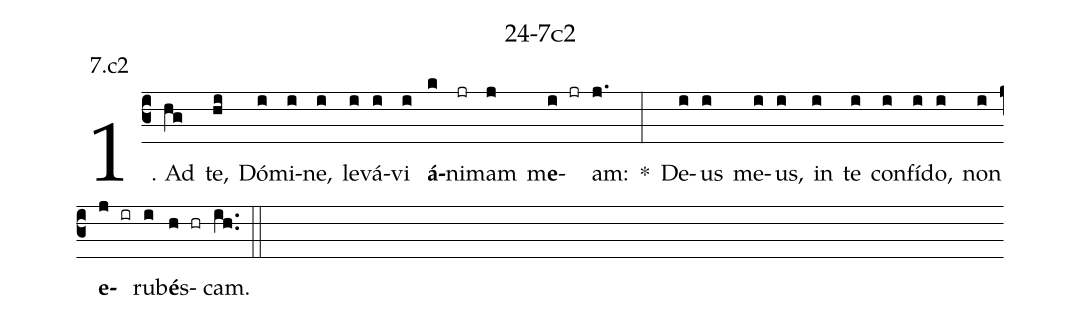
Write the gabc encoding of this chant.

name: 24-7c2;
annotation: 7.c2;
%%
(c3)1. Ad(hg) te,(hi) Dó(i)mi(i)ne,(i) le(i)vá(i)vi(i) <b>á</b>(k)ni(jr)mam(j) m<b>e</b>(i jr)am:(j.) *(:) De(i)us(i) me(i)us,(i) in(i) te(i) con(i)fí(i)do,(i) non(i) <b>e</b>(j ir)ru(i)b<b>é</b>s(h hr)cam.(ih..) (::)
